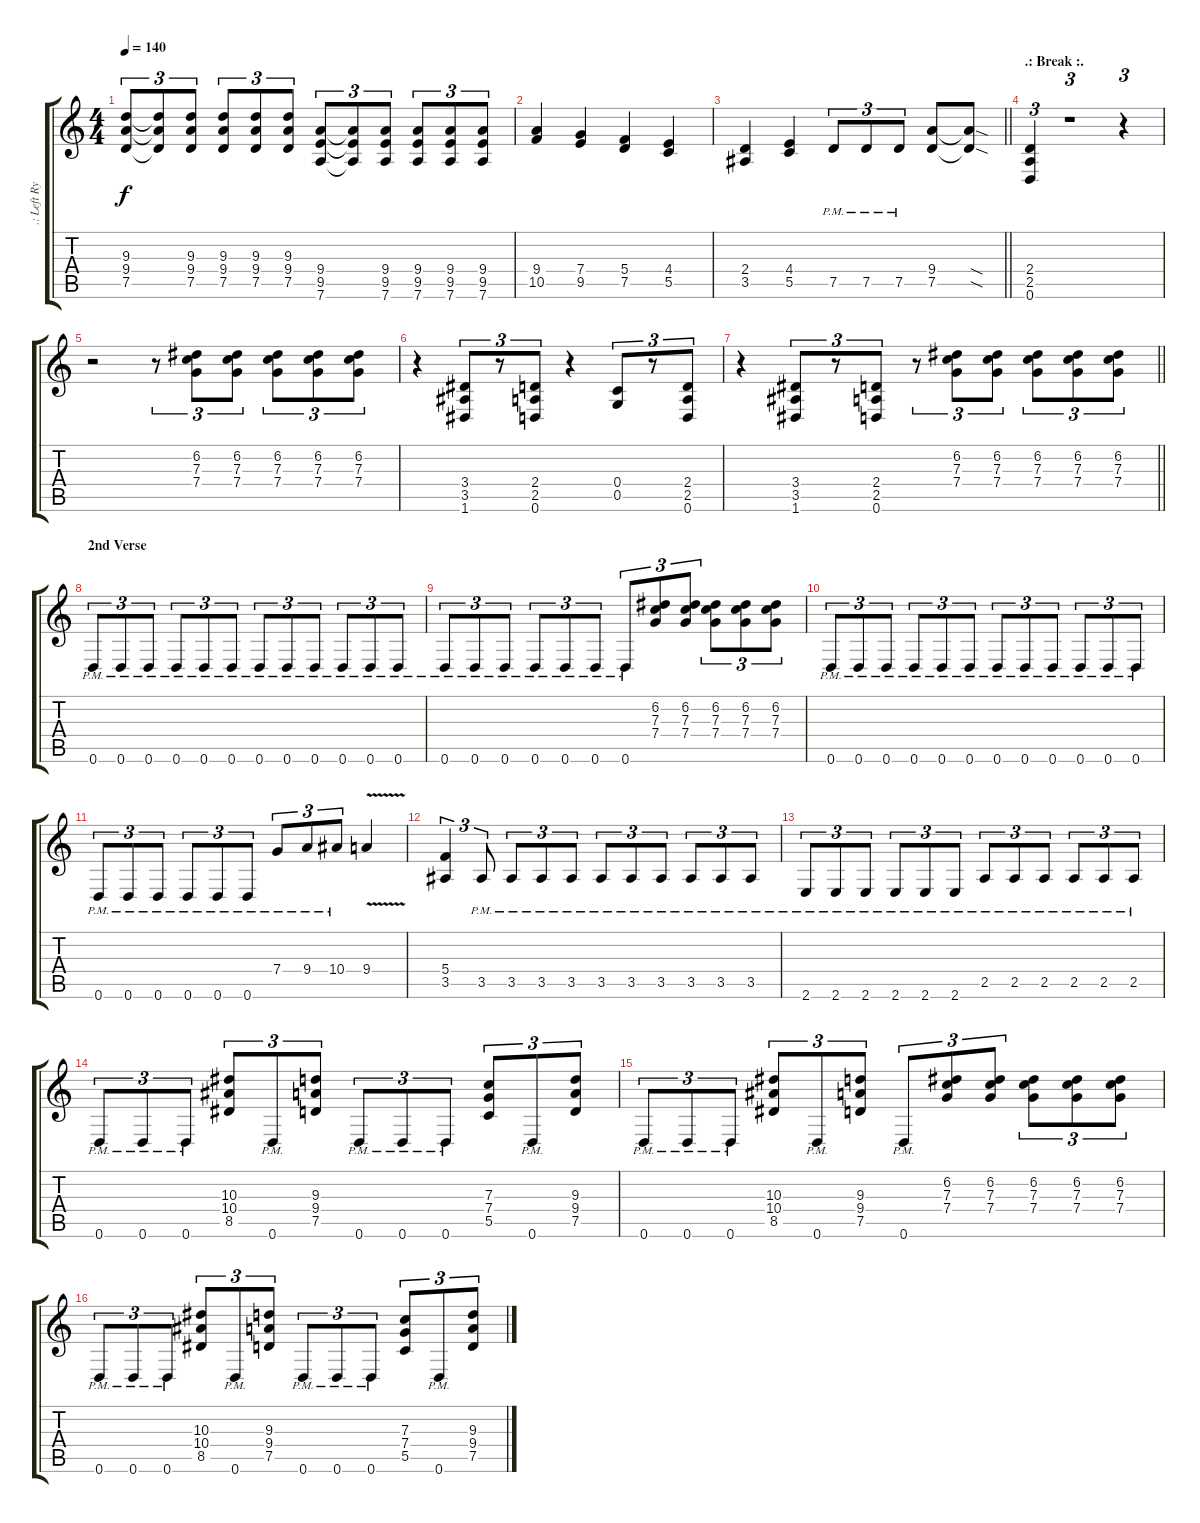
\track (".: Left Rythm Guitar :." ".: Left Ry") {mute instrument overdrivenguitar}
\staff {score tabs}
\tuning (D4 A3 F3 C3 G2 D2) {hide}
\ts (4 4)
\tempo 140
\clef g2
\ks c
(9.3 9.4 7.5).8{tu (3 2) dy f} (9.3{t} 9.4{t} 7.5{t}).8{tu (3 2)} (9.3 9.4 7.5).8{tu (3 2)} (9.3 9.4 7.5).8{tu (3 2)} (9.3 9.4 7.5).8{tu (3 2)} (9.3 9.4 7.5).8{tu (3 2)} (9.4 9.5 7.6).8{tu (3 2)} (9.4{t} 9.5{t} 7.6{t}).8{tu (3 2)} (9.4 9.5 7.6).8{tu (3 2)} (9.4 9.5 7.6).8{tu (3 2)} (9.4 9.5 7.6).8{tu (3 2)} (9.4 9.5 7.6).8{tu (3 2)} |
(9.4 10.5).4 (7.4 9.5).4 (5.4 7.5).4 (4.4 5.5).4 |
\barLineRight lightlight
(2.4 3.5).4 (4.4 5.5).4 7.5{pm}.8{tu (3 2)} 7.5{pm}.8{tu (3 2)} 7.5{pm}.8{tu (3 2)} (9.4 7.5).8 (9.4{sod t} 7.5{sod t}).8 |
\section ("" ".: Break :.")
(2.4 2.5 0.6).4{tu (3 2)} r.1{tu (3 2)} r.4{tu (3 2)} |
r.2 r.8{tu (3 2)} (6.2 7.3 7.4).8{tu (3 2)} (6.2 7.3 7.4).8{tu (3 2)} (6.2 7.3 7.4).8{tu (3 2)} (6.2 7.3 7.4).8{tu (3 2)} (6.2 7.3 7.4).8{tu (3 2)} |
r.4 (3.4 3.5 1.6).8{tu (3 2)} r.8{tu (3 2)} (2.4 2.5 0.6).8{tu (3 2)} r.4 (0.4 0.5).8{tu (3 2)} r.8{tu (3 2)} (2.4 2.5 0.6).8{tu (3 2)} |
\barLineRight lightlight
r.4 (3.4 3.5 1.6).8{tu (3 2)} r.8{tu (3 2)} (2.4 2.5 0.6).8{tu (3 2)} r.8{tu (3 2)} (6.2 7.3 7.4).8{tu (3 2)} (6.2 7.3 7.4).8{tu (3 2)} (6.2 7.3 7.4).8{tu (3 2)} (6.2 7.3 7.4).8{tu (3 2)} (6.2 7.3 7.4).8{tu (3 2)} |
\section ("" "2nd Verse")
0.6{pm}.8{tu (3 2)} 0.6{pm}.8{tu (3 2)} 0.6{pm}.8{tu (3 2)} 0.6{pm}.8{tu (3 2)} 0.6{pm}.8{tu (3 2)} 0.6{pm}.8{tu (3 2)} 0.6{pm}.8{tu (3 2)} 0.6{pm}.8{tu (3 2)} 0.6{pm}.8{tu (3 2)} 0.6{pm}.8{tu (3 2)} 0.6{pm}.8{tu (3 2)} 0.6{pm}.8{tu (3 2)} |
0.6{pm}.8{tu (3 2)} 0.6{pm}.8{tu (3 2)} 0.6{pm}.8{tu (3 2)} 0.6{pm}.8{tu (3 2)} 0.6{pm}.8{tu (3 2)} 0.6{pm}.8{tu (3 2)} 0.6{pm}.8{tu (3 2)} (6.2 7.3 7.4).8{tu (3 2)} (6.2 7.3 7.4).8{tu (3 2)} (6.2 7.3 7.4).8{tu (3 2)} (6.2 7.3 7.4).8{tu (3 2)} (6.2 7.3 7.4).8{tu (3 2)} |
0.6{pm}.8{tu (3 2)} 0.6{pm}.8{tu (3 2)} 0.6{pm}.8{tu (3 2)} 0.6{pm}.8{tu (3 2)} 0.6{pm}.8{tu (3 2)} 0.6{pm}.8{tu (3 2)} 0.6{pm}.8{tu (3 2)} 0.6{pm}.8{tu (3 2)} 0.6{pm}.8{tu (3 2)} 0.6{pm}.8{tu (3 2)} 0.6{pm}.8{tu (3 2)} 0.6{pm}.8{tu (3 2)} |
0.6{pm}.8{tu (3 2)} 0.6{pm}.8{tu (3 2)} 0.6{pm}.8{tu (3 2)} 0.6{pm}.8{tu (3 2)} 0.6{pm}.8{tu (3 2)} 0.6{pm}.8{tu (3 2)} 7.4{pm}.8{tu (3 2)} 9.4{pm}.8{tu (3 2)} 10.4{pm}.8{tu (3 2)} 9.4{v}.4 |
(5.4 3.5).4{tu (3 2)} 3.5{pm}.8{tu (3 2)} 3.5{pm}.8{tu (3 2)} 3.5{pm}.8{tu (3 2)} 3.5{pm}.8{tu (3 2)} 3.5{pm}.8{tu (3 2)} 3.5{pm}.8{tu (3 2)} 3.5{pm}.8{tu (3 2)} 3.5{pm}.8{tu (3 2)} 3.5{pm}.8{tu (3 2)} 3.5{pm}.8{tu (3 2)} |
2.6{pm}.8{tu (3 2)} 2.6{pm}.8{tu (3 2)} 2.6{pm}.8{tu (3 2)} 2.6{pm}.8{tu (3 2)} 2.6{pm}.8{tu (3 2)} 2.6{pm}.8{tu (3 2)} 2.5{pm}.8{tu (3 2)} 2.5{pm}.8{tu (3 2)} 2.5{pm}.8{tu (3 2)} 2.5{pm}.8{tu (3 2)} 2.5{pm}.8{tu (3 2)} 2.5{pm}.8{tu (3 2)} |
0.6{pm}.8{tu (3 2)} 0.6{pm}.8{tu (3 2)} 0.6{pm}.8{tu (3 2)} (10.3 10.4 8.5).8{tu (3 2)} 0.6{pm}.8{tu (3 2)} (9.3 9.4 7.5).8{tu (3 2)} 0.6{pm}.8{tu (3 2)} 0.6{pm}.8{tu (3 2)} 0.6{pm}.8{tu (3 2)} (7.3 7.4 5.5).8{tu (3 2)} 0.6{pm}.8{tu (3 2)} (9.3 9.4 7.5).8{tu (3 2)} |
0.6{pm}.8{tu (3 2)} 0.6{pm}.8{tu (3 2)} 0.6{pm}.8{tu (3 2)} (10.3 10.4 8.5).8{tu (3 2)} 0.6{pm}.8{tu (3 2)} (9.3 9.4 7.5).8{tu (3 2)} 0.6{pm}.8{tu (3 2)} (6.2 7.3 7.4).8{tu (3 2)} (6.2 7.3 7.4).8{tu (3 2)} (6.2 7.3 7.4).8{tu (3 2)} (6.2 7.3 7.4).8{tu (3 2)} (6.2 7.3 7.4).8{tu (3 2)} |
0.6{pm}.8{tu (3 2)} 0.6{pm}.8{tu (3 2)} 0.6{pm}.8{tu (3 2)} (10.3 10.4 8.5).8{tu (3 2)} 0.6{pm}.8{tu (3 2)} (9.3 9.4 7.5).8{tu (3 2)} 0.6{pm}.8{tu (3 2)} 0.6{pm}.8{tu (3 2)} 0.6{pm}.8{tu (3 2)} (7.3 7.4 5.5).8{tu (3 2)} 0.6{pm}.8{tu (3 2)} (9.3 9.4 7.5).8{tu (3 2)}
